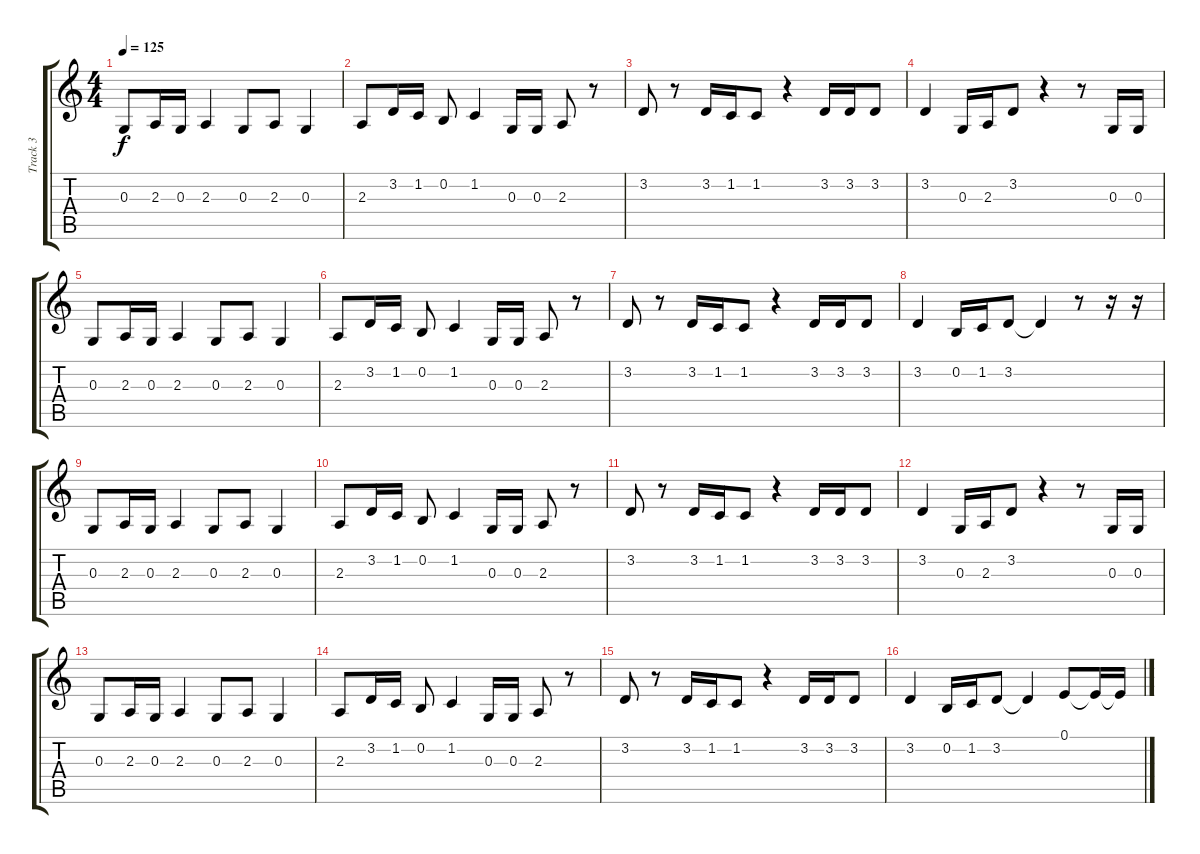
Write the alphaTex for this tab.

\track ("Track 3" "Track 3") {instrument flute}
\staff {score tabs}
\tuning (E4 B3 G3 D3 A2 E2) {hide}
\ts (4 4)
\tempo 125
\clef g2
\ks c
0.3.8{dy f} 2.3.16 0.3.16 2.3.4 0.3.8 2.3.8 0.3.4 |
2.3.8 3.2.16 1.2.16 0.2.8 1.2.4 0.3.16 0.3.16 2.3.8 r.8 |
3.2.8 r.8 3.2.16 1.2.16 1.2.8 r.4 3.2.16 3.2.16 3.2.8 |
3.2.4 0.3.16 2.3.16 3.2.8 r.4 r.8 0.3.16 0.3.16 |
0.3.8 2.3.16 0.3.16 2.3.4 0.3.8 2.3.8 0.3.4 |
2.3.8 3.2.16 1.2.16 0.2.8 1.2.4 0.3.16 0.3.16 2.3.8 r.8 |
3.2.8 r.8 3.2.16 1.2.16 1.2.8 r.4 3.2.16 3.2.16 3.2.8 |
3.2.4 0.2.16 1.2.16 3.2.8 3.2{t}.4 r.8 r.16 r.16 |
0.3.8 2.3.16 0.3.16 2.3.4 0.3.8 2.3.8 0.3.4 |
2.3.8 3.2.16 1.2.16 0.2.8 1.2.4 0.3.16 0.3.16 2.3.8 r.8 |
3.2.8 r.8 3.2.16 1.2.16 1.2.8 r.4 3.2.16 3.2.16 3.2.8 |
3.2.4 0.3.16 2.3.16 3.2.8 r.4 r.8 0.3.16 0.3.16 |
0.3.8 2.3.16 0.3.16 2.3.4 0.3.8 2.3.8 0.3.4 |
2.3.8 3.2.16 1.2.16 0.2.8 1.2.4 0.3.16 0.3.16 2.3.8 r.8 |
3.2.8 r.8 3.2.16 1.2.16 1.2.8 r.4 3.2.16 3.2.16 3.2.8 |
3.2.4 0.2.16 1.2.16 3.2.8 3.2{t}.4 0.1.8 0.1{t}.16 0.1{t}.16
